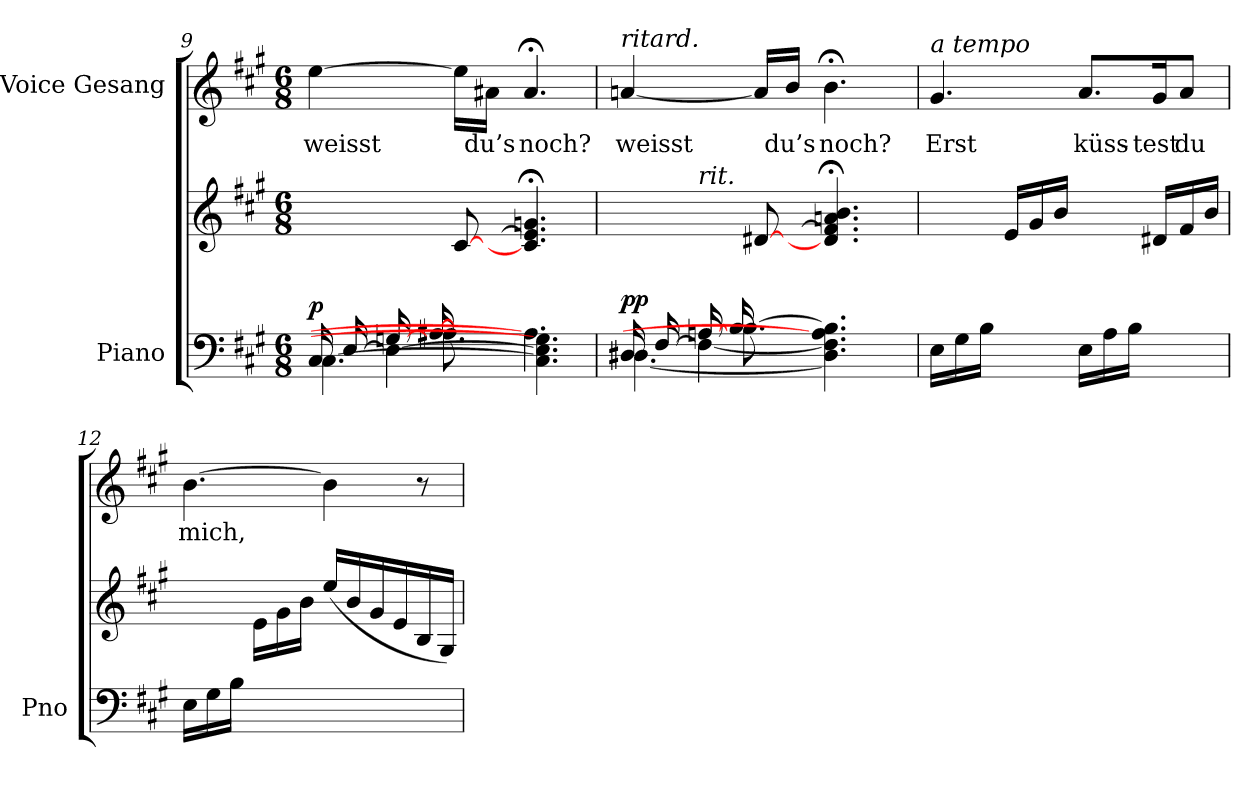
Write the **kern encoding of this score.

**kern	**kern	**dynam	**kern	**text
*part2	*part2	*part2	*part1	*part1
*staff3	*staff2	*staff2/3	*staff1	*staff1
*I"Piano	*	*	*I"Voice Gesang	*
*I'Pno	*	*	*	*
*clefF4	*clefG2	*	*clefG2	*
*k[f#c#g#]	*k[f#c#g#]	*	*k[f#c#g#]	*
*M6/8	*M6/8	*	*M6/8	*
=9	=9	=9	=9	=9
*^	*^	*	*	*
*	*^	*	*	*	*	*
*	*	*^	*	*	*	*	*
*	*	*	*^	*	*	*	*	*
!	!	!	!	!	!	!	!LO:DY:b	!	!
(16C#/LL	4.ryy	[<4.C#\	8.ryy	8ryy	4ryy	4ryy	p	[4ee\	weisst
[<16E/	.	.	.	.	.	.	.	.	.
[<16Gn/	.	.	.	4E\_	.	.	.	.	.
[16A#X/	.	.	8.A#\	.	.	.	.	.	.
2ryy	.	.	.	.	[16c#\	8c#/	.	16ee\LL]	.
.	.	.	.	.	[16e\JJ	.	.	16a#X\JJ	du’s
.	4.A#\]	4.C#\] 4.E\] 4.G\]	4.ryy	4.ryy	4.c#/];< 4.e/];< 4.gn/;<)	4.ryy	.	4.a#;</	noch?
=10	=10	=10	=10	=10	=10	=10	=10	=10	=10
!	!	!	!	!	!	!	!	!LO:TX:i:t=ritard.	!
!	!	!	!	!	!	!	!LO:DY:b	!	!
*	*	*	*v	*v	*	*^	*	*	*
(16D#X/LL	[<4.D#\	8.ryy	8ryy	4ryy	4ryy	8ryy	pp	[4an/	weisst
[<16F#/	.	.	.	.	.	.	.	.	.
!	!	!	!	!	!	!LO:TX:i:t=rit.	!	!	!
[<16An/	.	.	4F#\_	.	.	2ryy	.	.	.
16B/	.	[>8.B\	.	.	.	.	.	.	.
2ryy	.	.	.	[16d#X\	8d#/	.	.	16a/LL]	.
.	.	.	.	[16f#\JJ	.	.	.	16b/JJ	du’s
.	4.D#\] 4.F#\] 4.A\] 4.B\]	4.ryy	4.ryy	4.d#/];< 4.f#/];< 4.an/;< 4.b/;<)	4.ryy	.	.	4.b;<\	noch?
.	.	.	.	.	.	8ryy	.	.	.
=11	=11	=11	=11	=11	=11	=11	=11	=11	=11
!	!	!	!	!	!	!	!	!LO:TX:i:t=a tempo	!
*	*v	*v	*v	*	*	*	*	*	*
*	*	*v	*v	*v	*	*	*
(16E\LL	2.ryy	8.ryy	.	4.g#/	Erst
16G#\	.	.	.	.	.
16B\JJ	.	.	.	.	.
8.ryy	.	16e/LL	.	.	.
.	.	16g#/	.	.	.
.	.	16b/JJ)	.	.	.
(16E\LL	.	8.ryy	.	8.a/L	küss-
16A\	.	.	.	.	.
16B\JJ	.	.	.	.	.
8.ryy	.	16d#X/LL	.	16g#/K	-test
.	.	16f#/	.	8a/J	du
.	.	16b/JJ)	.	.	.
=12	=12	=12	=12	=12	=12
(16E\LL	2.ryy	8.ryy	.	[4.b\	mich,
16G#\	.	.	.	.	.
16B\JJ	.	.	.	.	.
2ryy	.	16e\LL	.	.	.
.	.	16g#\	.	.	.
.	.	16b\JJ)	.	.	.
.	.	(>16ee/LL	.	4b\]	.
.	.	16b/	.	.	.
.	.	16g#/	.	.	.
.	.	16e/	.	.	.
.	.	16B/	.	8r	.
16ryy	.	16G#/JJ)	.	.	.
*v	*v	*	*	*	*
=	=	=	=	=
*-	*-	*-	*-	*-
